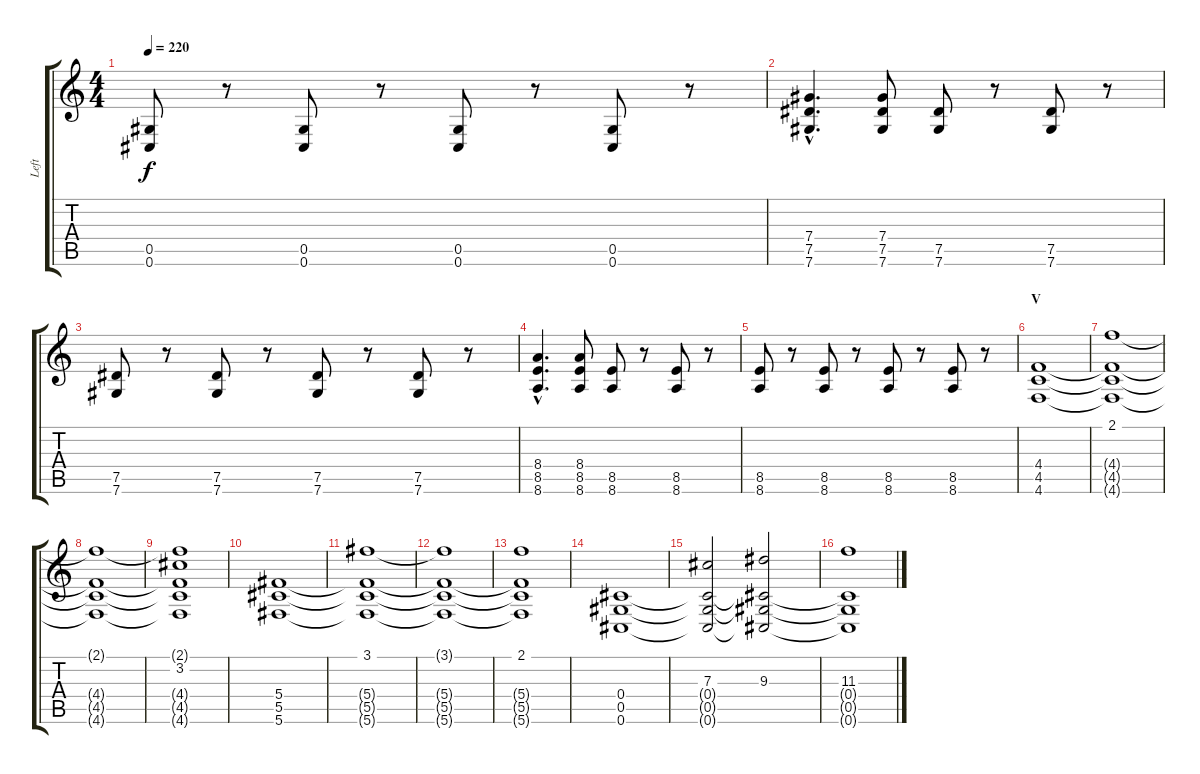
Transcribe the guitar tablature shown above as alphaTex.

\track ("Left" "Left") {instrument distortionguitar}
\staff {score tabs}
\tuning (Eb4 Bb3 Gb3 Db3 Ab2 Db2) {hide}
\ts (4 4)
\tempo 220
\clef g2
\ks c
(0.5 0.6).8{dy f} r.8 (0.5 0.6).8 r.8 (0.5 0.6).8 r.8 (0.5 0.6).8 r.8 |
(7.4{hac} 7.5{hac} 7.6{hac}).4{d} (7.4 7.5 7.6).8 (7.5 7.6).8 r.8 (7.5 7.6).8 r.8 |
(7.5 7.6).8 r.8 (7.5 7.6).8 r.8 (7.5 7.6).8 r.8 (7.5 7.6).8 r.8 |
(8.4{hac} 8.5{hac} 8.6{hac}).4{d} (8.4 8.5 8.6).8 (8.5 8.6).8 r.8 (8.5 8.6).8 r.8 |
(8.5 8.6).8 r.8 (8.5 8.6).8 r.8 (8.5 8.6).8 r.8 (8.5 8.6).8 r.8 |
\section ("" "V")
(4.4 4.5 4.6).1 |
(2.1 4.4{t} 4.5{t} 4.6{t}).1 |
(2.1{t} 4.4{t} 4.5{t} 4.6{t}).1 |
(2.1{t} 3.2 4.4{t} 4.5{t} 4.6{t}).1 |
(5.4 5.5 5.6).1 |
(3.1 5.4{t} 5.5{t} 5.6{t}).1 |
(3.1{t} 5.4{t} 5.5{t} 5.6{t}).1 |
(2.1 5.4{t} 5.5{t} 5.6{t}).1 |
(0.4 0.5 0.6).1 |
(7.3 0.4{t} 0.5{t} 0.6{t}).2 (9.3 0.4{t} 0.5{t} 0.6{t}).2 |
(11.3 0.4{t} 0.5{t} 0.6{t}).1
